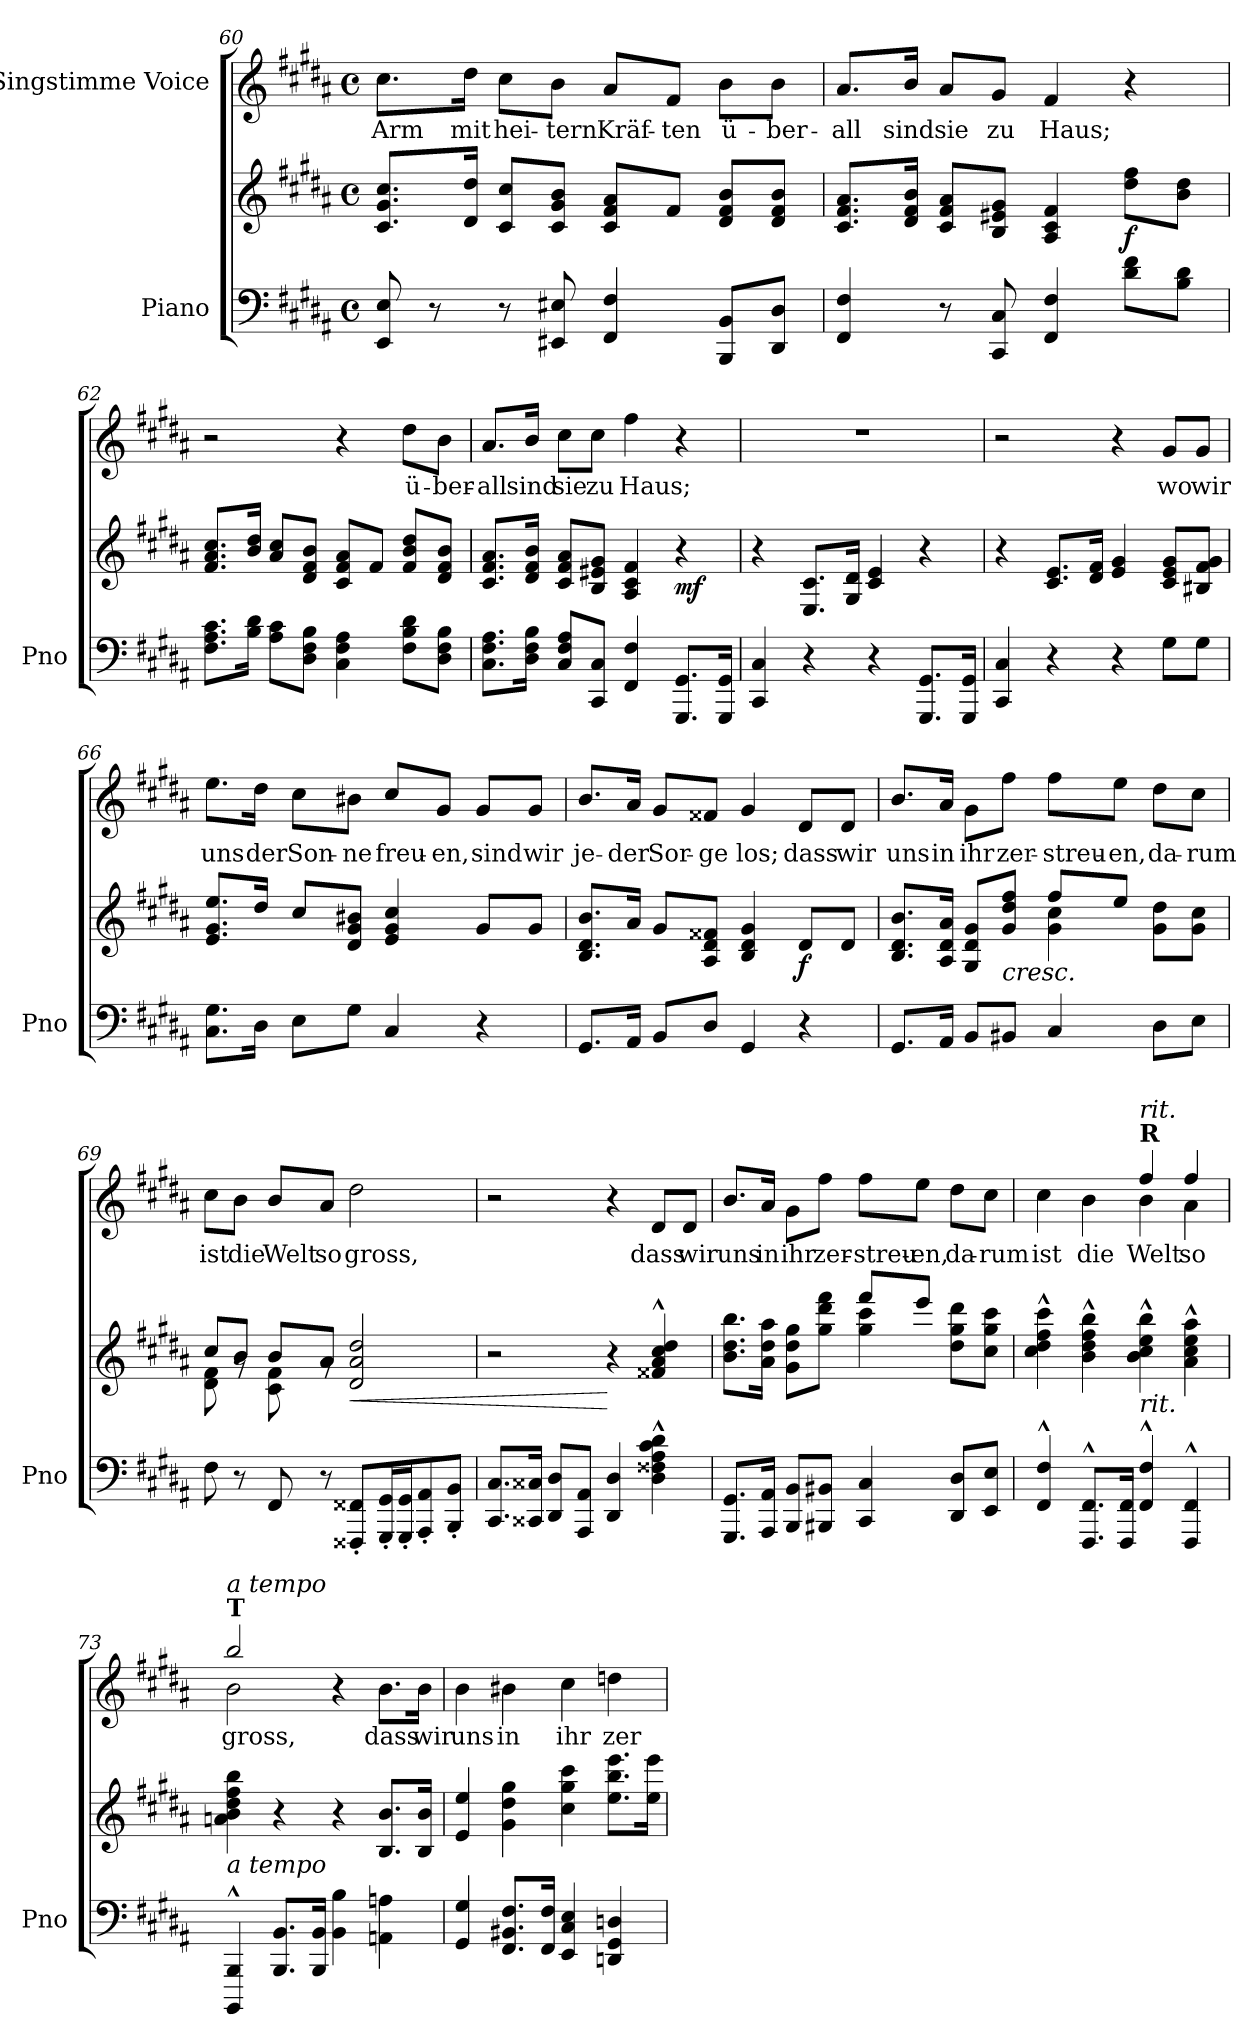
**kern	**kern	**dynam	**kern	**text
*part2	*part2	*part2	*part1	*part1
*staff3	*staff2	*staff2/3	*staff1	*staff1
*I"Piano	*	*	*I"Singstimme Voice	*
*I'Pno	*	*	*	*
!!LO:LB:g=z
*clefF4	*clefG2	*	*clefG2	*
*k[f#c#g#d#a#]	*k[f#c#g#d#a#]	*	*k[f#c#g#d#a#]	*
*M4/4	*M4/4	*	*M4/4	*
*met(c)	*met(c)	*	*met(c)	*
=60	=60	=60	=60	=60
!	!	!	!	!LO:LY:b
8EE/ 8E/	8.c#/ 8.g#/ 8.cc#/L	.	8.cc#\L	Arm
8r	.	.	.	.
!	!	!	!	!LO:LY:b
.	16d#/ 16dd#/Jk	.	16dd#\Jk	mit
!	!	!	!	!LO:LY:b
8r	8c#/ 8cc#/L	.	8cc#\L	hei-
!	!	!	!	!LO:LY:b
8EE#X/ 8E#X/	8c#/ 8g#/ 8b/J	.	8b\J	-tern
!	!	!	!	!LO:LY:b
4FF#/ 4F#/	8c#/ 8f#/ 8a#/L	.	8a#/L	Kräf-
!	!	!	!	!LO:LY:b
.	8f#/J	.	8f#/J	-ten
!	!	!	!	!LO:LY:b
8BBB/ 8BB/L	8d#/ 8f#/ 8b/L	.	8b\L	ü-
!	!	!	!	!LO:LY:b
8DD#/ 8D#/J	8d#/ 8f#/ 8b/J	.	8b\J	-ber-
=61	=61	=61	=61	=61
!	!	!	!	!LO:LY:b
4FF#/ 4F#/	8.c#/ 8.f#/ 8.a#/L	.	8.a#/L	-all
!	!	!	!	!LO:LY:b
.	16d#/ 16f#/ 16b/Jk	.	16b/Jk	sind
!	!	!	!	!LO:LY:b
8r	8c#/ 8f#/ 8a#/L	.	8a#/L	sie
!	!	!	!	!LO:LY:b
8CC#/ 8C#/	8B/ 8e#X/ 8g#/J	.	8g#/J	zu
!	!	!	!	!LO:LY:b
4FF#/ 4F#/	4A#/ 4c#/ 4f#/	.	4f#/	Haus;
!	!	!LO:DY:b	!	!
8d#\ 8f#\L	8dd#\ 8ff#\L	f	4r	.
8B\ 8d#\J	8b\ 8dd#\J	.	.	.
=62	=62	=62	=62	=62
8.F#\ 8.A#\ 8.c#\L	8.f#/ 8.a#/ 8.cc#/L	.	2r	.
16B\ 16d#\Jk	16b/ 16dd#/Jk	.	.	.
8A#\ 8c#\L	8a#/ 8cc#/L	.	.	.
8D#\ 8F#\ 8B\J	8d#/ 8f#/ 8b/J	.	.	.
4C#\ 4F#\ 4A#\	8c#/ 8f#/ 8a#/L	.	4r	.
.	8f#/J	.	.	.
!	!	!	!	!LO:LY:b
8F#\ 8B\ 8d#\L	8f#/ 8b/ 8dd#/L	.	8dd#\L	ü-
!	!	!	!	!LO:LY:b
8D#\ 8F#\ 8B\J	8d#/ 8f#/ 8b/J	.	8b\J	-ber-
=63	=63	=63	=63	=63
!	!	!	!	!LO:LY:b
8.C#\ 8.F#\ 8.A#\L	8.c#/ 8.f#/ 8.a#/L	.	8.a#/L	-all
!	!	!	!	!LO:LY:b
16D#\ 16F#\ 16B\Jk	16d#/ 16f#/ 16b/Jk	.	16b/Jk	sind
!	!	!	!	!LO:LY:b
8C#/ 8F#/ 8A#/L	8c#/ 8f#/ 8a#/L	.	8cc#\L	sie
!	!	!	!	!LO:LY:b
8CC#/ 8C#/J	8B/ 8e#X/ 8g#/J	.	8cc#\J	zu
!	!	!	!	!LO:LY:b
4FF#/ 4F#/	4A#/ 4c#/ 4f#/	.	4ff#\	Haus;
!	!	!LO:DY:b	!	!
8.GGG#/ 8.GG#/L	4r	mf	4r	.
16GGG#/ 16GG#/Jk	.	.	.	.
!!LO:LB:g=z
=64	=64	=64	=64	=64
4CC#/ 4C#/	4r	.	1r	.
4r	8.E/ 8.c#/L	.	.	.
.	16G#/ 16d#/Jk	.	.	.
4r	4c#/ 4e/	.	.	.
8.GGG#/ 8.GG#/L	4r	.	.	.
16GGG#/ 16GG#/Jk	.	.	.	.
=65	=65	=65	=65	=65
4CC#/ 4C#/	4r	.	2r	.
4r	8.c#/ 8.e/L	.	.	.
.	16d#/ 16f#/Jk	.	.	.
4r	4e/ 4g#/	.	4r	.
!	!	!	!	!LO:LY:b
8G#\L	8c#/ 8e/ 8g#/L	.	8g#/L	wo
!	!	!	!	!LO:LY:b
8G#\J	8B#X/ 8f#/ 8g#/J	.	8g#/J	wir
=66	=66	=66	=66	=66
!	!	!	!	!LO:LY:b
8.C#\ 8.G#\L	8.e/ 8.g#/ 8.ee/L	.	8.ee\L	uns
!	!	!	!	!LO:LY:b
16D#\Jk	16dd#/Jk	.	16dd#\Jk	der
!	!	!	!	!LO:LY:b
8E\L	8cc#/L	.	8cc#\L	Son-
!	!	!	!	!LO:LY:b
8G#\J	8d#/ 8g#/ 8b#X/J	.	8b#X\J	-ne
!	!	!	!	!LO:LY:b
4C#/	4e/ 4g#/ 4cc#/	.	8cc#/L	freu-
!	!	!	!	!LO:LY:b
.	.	.	8g#/J	-en,
!	!	!	!	!LO:LY:b
4r	8g#/L	.	8g#/L	sind
!	!	!	!	!LO:LY:b
.	8g#/J	.	8g#/J	wir
=67	=67	=67	=67	=67
!	!	!	!	!LO:LY:b
8.GG#/L	8.B/ 8.d#/ 8.b/L	.	8.b/L	je-
!	!	!	!	!LO:LY:b
16AA#/Jk	16a#/Jk	.	16a#/Jk	-der
!	!	!	!	!LO:LY:b
8BB/L	8g#/L	.	8g#/L	Sor-
!	!	!	!	!LO:LY:b
8D#/J	8A#/ 8d#/ 8f##X/J	.	8f##X/J	-ge
!	!	!	!	!LO:LY:b
4GG#/	4B/ 4d#/ 4g#/	.	4g#/	los;
!	!	!LO:DY:b	!	!LO:LY:b
4r	8d#/L	f	8d#/L	dass
!	!	!	!	!LO:LY:b
.	8d#/J	.	8d#/J	wir
!!LO:LB:g=z
=68	=68	=68	=68	=68
*	*^	*	*	*
!	!	!	!	!	!LO:LY:b
8.GG#/L	8.B/ 8.d#/ 8.b/L	2ryy	.	8.b/L	uns
!	!	!	!	!	!LO:LY:b
16AA#/Jk	16A#/ 16d#/ 16a#/Jk	.	.	16a#/Jk	in
!	!	!	!	!	!LO:LY:b
8BB/L	8G#/ 8d#/ 8g#/L	.	.	8g#\L	ihr
!	!LO:TX:b:i:t=cresc.	!	!	!	!
!	!	!	!	!	!LO:LY:b
8BB#X/J	8g#/ 8dd#/ 8ff#/J	.	.	8ff#\J	zer-
!	!	!	!	!	!LO:LY:b
4C#/	8ff#/L	4g#\ 4cc#\	.	8ff#\L	-streu-
!	!	!	!	!	!LO:LY:b
.	8ee/J	.	.	8ee\J	-en,
!	!	!	!	!	!LO:LY:b
8D#\L	8g#\ 8dd#\L	4ryy	.	8dd#\L	da-
!	!	!	!	!	!LO:LY:b
8E\J	8g#\ 8cc#\J	.	.	8cc#\J	-rum
=69	=69	=69	=69	=69	=69
!	!	!	!	!	!LO:LY:b
8F#\	8cc#/L	8d#\ 8f#\	.	8cc#\L	ist
!	!	!	!	!	!LO:LY:b
8r	8b/J	8rg	.	8b\J	die
!	!	!	!	!	!LO:LY:b
8FF#/	8b/L	8c#\ 8f#\	.	8b/L	Welt
!	!	!	!	!	!LO:LY:b
8r	8a#/J	8rg	.	8a#/J	so
!	!	!	!LO:HP:b	!	!LO:LY:b
8FFF##X/' 8FF##X/'L	2d#/ 2a#/ 2dd#/	2ryy	<	2dd#\	gross,
16GGG#/' 16GG#/'L	.	.	.	.	.
16GGG#/' 16GG#/'J	.	.	.	.	.
8AAA#/' 8AA#/'	.	.	.	.	.
8BBB/' 8BB/'J	.	.	.	.	.
*	*v	*v	*	*	*
=70	=70	=70	=70	=70
8.CC#/ 8.C#/L	2r	.	2r	.
16CC##X/ 16C##X/Jk	.	.	.	.
8DD#/ 8D#/L	.	.	.	.
8AAA#/ 8AA#/J	.	.	.	.
4DD#/ 4D#/	4r	[	4r	.
!	!	!	!	!LO:LY:b
4D#\^^ 4F##X\^^ 4A#\^^ 4c#\^^ 4d#\^^	4f##X/^^ 4a#/^^ 4cc#/^^ 4dd#/^^	.	8d#/L	dass
!	!	!	!	!LO:LY:b
.	.	.	8d#/J	wir
!!LO:PB:g=z
=71	=71	=71	=71	=71
*	*^	*	*	*
!	!	!	!	!	!LO:LY:b
8.GGG#/ 8.GG#/L	8.b\ 8.dd#\ 8.bb\L	2ryy	.	8.b/L	uns
!	!	!	!	!	!LO:LY:b
16AAA#/ 16AA#/Jk	16a#\ 16dd#\ 16aa#\Jk	.	.	16a#/Jk	in
!	!	!	!	!	!LO:LY:b
8BBB/ 8BB/L	8g#\ 8dd#\ 8gg#\L	.	.	8g#\L	ihr
!	!	!	!	!	!LO:LY:b
8BBB#X/ 8BB#X/J	8gg#\ 8ddd#\ 8fff#\J	.	.	8ff#\J	zer-
!	!	!	!	!	!LO:LY:b
4CC#/ 4C#/	8fff#/L	4gg#\ 4ccc#\	.	8ff#\L	-streu-
!	!	!	!	!	!LO:LY:b
.	8eee/J	.	.	8ee\J	-en,
!	!	!	!	!	!LO:LY:b
8DD#/ 8D#/L	8dd#\ 8gg#\ 8ddd#\L	4ryy	.	8dd#\L	da-
!	!	!	!	!	!LO:LY:b
8EE/ 8E/J	8cc#\ 8gg#\ 8ccc#\J	.	.	8cc#\J	-rum
*	*v	*v	*	*	*
=72	=72	=72	=72	=72
!	!	!	!	!LO:LY:b
*	*	*	*^	*
4FF#/^^ 4F#/^^	4cc#\^^ 4dd#\^^ 4ff#\^^ 4ccc#\^^	.	4cc#\	2ryy	ist
!	!	!	!	!	!LO:LY:b
8.FFF#/^^ 8.FF#/^^L	4b\^^ 4dd#\^^ 4ff#\^^ 4bb\^^	.	4b\	.	die
16FFF#/ 16FF#/Jk	.	.	.	.	.
!	!	!	!LO:TX:a:B:t=R	!	!
!	!	!	!LO:TX:a:i:t=rit.	!	!
!	!LO:TX:b:i:t=rit.	!	!	!	!
!	!	!	!	!	!LO:LY:b
4FF#/^^ 4F#/^^	4b\^^ 4cc#\^^ 4ee\^^ 4bb\^^	.	4b\	4ff#/	Welt
!	!	!	!	!	!LO:LY:b
4FFF#/^^ 4FF#/^^	4a#\^^ 4cc#\^^ 4ee\^^ 4aa#\^^	.	4a#\	4ff#/	so
=73	=73	=73	=73	=73	=73
!	!	!	!LO:TX:a:B:t=T	!	!
!	!	!	!LO:TX:a:i:t=a tempo	!	!
!	!LO:TX:b:i:t=a tempo	!	!	!	!
!	!	!	!	!	!LO:LY:b
4BBBB/^^ 4BBB/^^	4an\ 4b\ 4dd#\ 4ff#\ 4bb\	.	2b\	2bb/	gross,
8.BBB/ 8.BB/L	4r	.	.	.	.
16BBB/ 16BB/Jk	.	.	.	.	.
4BB\ 4B\	4r	.	4r	2ryy	.
!	!	!	!	!	!LO:LY:b
4AAn\ 4An\	8.B/ 8.b/L	.	8.b\L	.	dass
!	!	!	!	!	!LO:LY:b
.	16B/ 16b/Jk	.	16b\Jk	.	wir
*	*	*	*v	*v	*
!!LO:LB:g=z
=74	=74	=74	=74	=74
!	!	!	!	!LO:LY:b
4GG#/ 4G#/	4e/ 4ee/	.	4b\	uns
!	!	!	!	!LO:LY:b
8.FF#/ 8.BB#X/ 8.F#/L	4g#\ 4dd#\ 4gg#\	.	4b#X\	in
16FF#/ 16F#/Jk	.	.	.	.
!	!	!	!	!LO:LY:b
4EE/ 4C#/ 4E/	4cc#\ 4gg#\ 4ccc#\	.	4cc#\	ihr
!	!	!	!	!LO:LY:b
4DDn/ 4GG#/ 4Dn/	8.ee\ 8.bb\ 8.eee\L	.	4ddn\	zer-
.	16ee\ 16eee\Jk	.	.	.
=	=	=	=	=
*-	*-	*-	*-	*-
